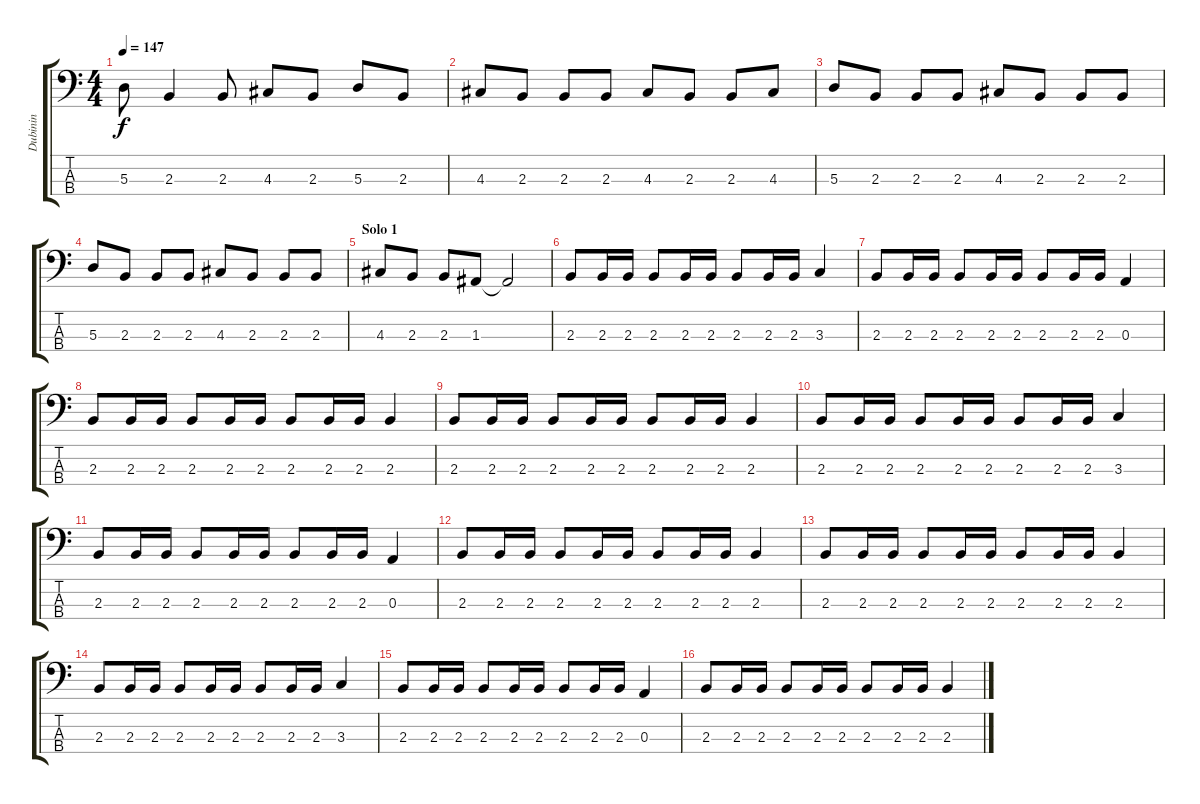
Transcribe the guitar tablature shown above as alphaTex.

\track ("Dubinin" "Dubinin") {instrument electricbassfinger}
\staff {score tabs}
\tuning (G2 D2 A1 E1) {hide}
\ts (4 4)
\tempo 147
\clef f4
\ks c
5.3.8{dy f} 2.3.4 2.3.8 4.3.8 2.3.8 5.3.8 2.3.8 |
4.3.8 2.3.8 2.3.8 2.3.8 4.3.8 2.3.8 2.3.8 4.3.8 |
5.3.8 2.3.8 2.3.8 2.3.8 4.3.8 2.3.8 2.3.8 2.3.8 |
5.3.8 2.3.8 2.3.8 2.3.8 4.3.8 2.3.8 2.3.8 2.3.8 |
\section ("" "Solo 1")
4.3.8 2.3.8 2.3.8 1.3.8 1.3{t}.2 |
2.3.8 2.3.16 2.3.16 2.3.8 2.3.16 2.3.16 2.3.8 2.3.16 2.3.16 3.3.4 |
2.3.8 2.3.16 2.3.16 2.3.8 2.3.16 2.3.16 2.3.8 2.3.16 2.3.16 0.3.4 |
2.3.8 2.3.16 2.3.16 2.3.8 2.3.16 2.3.16 2.3.8 2.3.16 2.3.16 2.3.4 |
2.3.8 2.3.16 2.3.16 2.3.8 2.3.16 2.3.16 2.3.8 2.3.16 2.3.16 2.3.4 |
2.3.8 2.3.16 2.3.16 2.3.8 2.3.16 2.3.16 2.3.8 2.3.16 2.3.16 3.3.4 |
2.3.8 2.3.16 2.3.16 2.3.8 2.3.16 2.3.16 2.3.8 2.3.16 2.3.16 0.3.4 |
2.3.8 2.3.16 2.3.16 2.3.8 2.3.16 2.3.16 2.3.8 2.3.16 2.3.16 2.3.4 |
2.3.8 2.3.16 2.3.16 2.3.8 2.3.16 2.3.16 2.3.8 2.3.16 2.3.16 2.3.4 |
2.3.8 2.3.16 2.3.16 2.3.8 2.3.16 2.3.16 2.3.8 2.3.16 2.3.16 3.3.4 |
2.3.8 2.3.16 2.3.16 2.3.8 2.3.16 2.3.16 2.3.8 2.3.16 2.3.16 0.3.4 |
2.3.8 2.3.16 2.3.16 2.3.8 2.3.16 2.3.16 2.3.8 2.3.16 2.3.16 2.3.4
